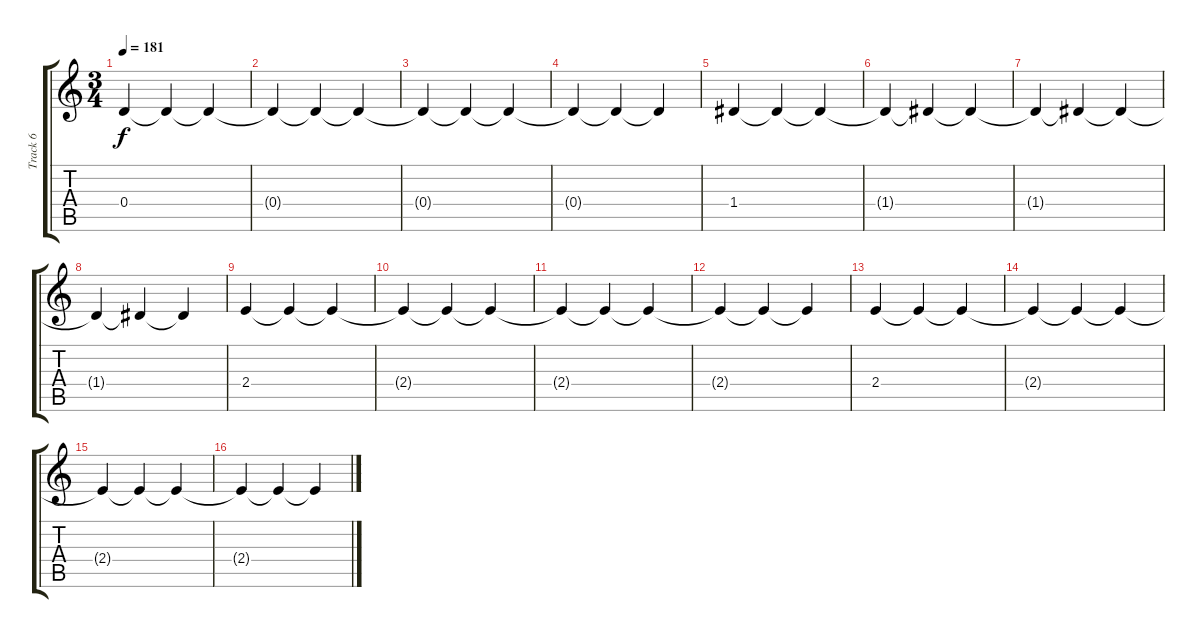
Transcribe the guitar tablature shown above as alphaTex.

\track ("Track 6" "Track 6") {instrument electricbassfinger}
\staff {score tabs}
\tuning (E4 B3 G3 D3 A2 D2) {hide}
\ts (3 4)
\tempo 181
\clef g2
\ks c
0.4.4{dy f} 0.4{t}.4 0.4{t}.4 |
0.4{t}.4 0.4{t}.4 0.4{t}.4 |
0.4{t}.4 0.4{t}.4 0.4{t}.4 |
0.4{t}.4 0.4{t}.4 0.4{t}.4 |
1.4.4 1.4{t}.4 1.4{t}.4 |
1.4{t}.4 1.4{t}.4 1.4{t}.4 |
1.4{t}.4 1.4{t}.4 1.4{t}.4 |
1.4{t}.4 1.4{t}.4 1.4{t}.4 |
2.4.4 2.4{t}.4 2.4{t}.4 |
2.4{t}.4 2.4{t}.4 2.4{t}.4 |
2.4{t}.4 2.4{t}.4 2.4{t}.4 |
2.4{t}.4 2.4{t}.4 2.4{t}.4 |
2.4.4 2.4{t}.4 2.4{t}.4 |
2.4{t}.4 2.4{t}.4 2.4{t}.4 |
2.4{t}.4 2.4{t}.4 2.4{t}.4 |
2.4{t}.4 2.4{t}.4 2.4{t}.4
